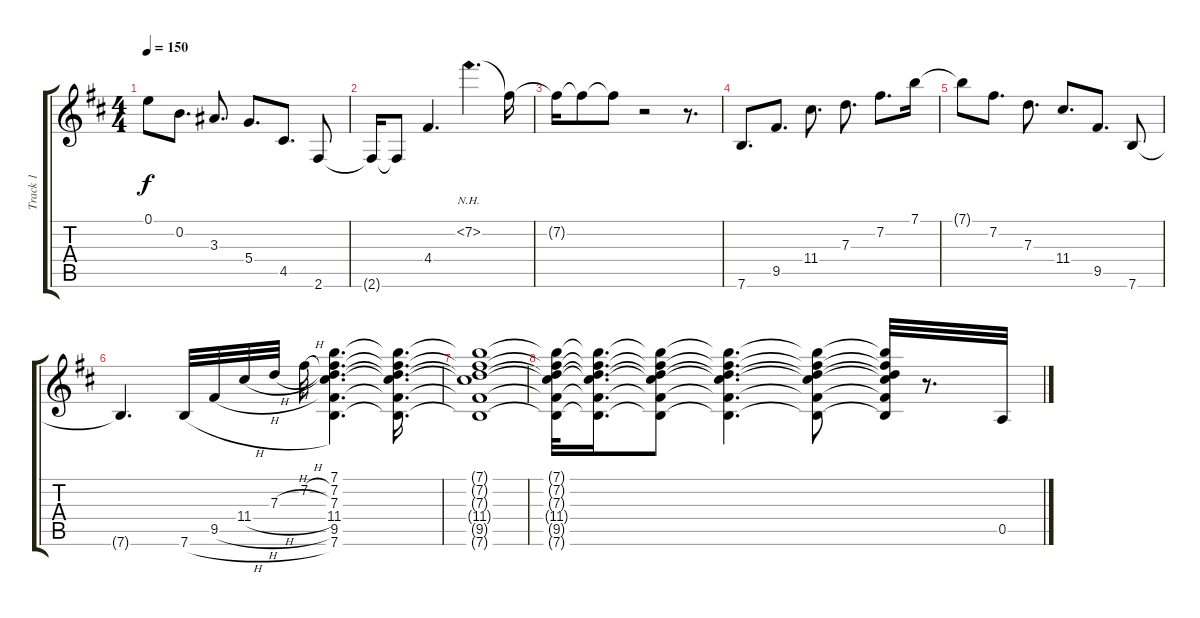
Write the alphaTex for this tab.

\track ("Track 1" "Track 1") {instrument acousticguitarnylon}
\staff {score tabs}
\tuning (E4 B3 G3 D3 A2 E2) {hide}
\ts (4 4)
\tempo 150
\clef g2
\ks bminor
0.1{t}.8{dy f} 0.2.8{d} 3.3.8{d} 5.4.8{d} 4.5.8{d} 2.6.8 |
2.6{t}.16 2.6{t}.8 4.4.4{d} 7.2{nh}.4{d} 7.2{t}.16 |
7.2{t}.16 7.2{t}.8 7.2{t}.8 r.2 r.8{d} |
7.6.8{d} 9.5.8{d} 11.4.8{d} 7.3.8{d} 7.2.8{d} 7.1.16 |
7.1{t}.8 7.2.8{d} 7.3.8{d} 11.4.8{d} 9.5.8{d} 7.6.8 |
7.6{t}.4{d} 7.6{h}.32 9.5{h}.32 11.4{h}.32 7.3{h}.32 7.2{h}.32 (7.1 7.2 7.3 11.4 9.5 7.6).4{d} (7.1{t} 7.2{t} 7.3{t} 11.4{t} 9.5{t} 7.6{t}).16{d} |
(7.1{t} 7.2{t} 7.3{t} 11.4{t} 9.5{t} 7.6{t}).1 |
(7.1{t} 7.2{t} 7.3{t} 11.4{t} 9.5{t} 7.6{t}).32 (7.1{t} 7.2{t} 7.3{t} 11.4{t} 9.5{t} 7.6{t}).16{d} (7.1{t} 7.2{t} 7.3{t} 11.4{t} 9.5{t} 7.6{t}).8 (7.1{t} 7.2{t} 7.3{t} 11.4{t} 9.5{t} 7.6{t}).4{d} (7.1{t} 7.2{t} 7.3{t} 11.4{t} 9.5{t} 7.6{t}).8 (7.1{t} 7.2{t} 7.3{t} 11.4{t} 9.5{t} 7.6{t}).32 r.8{d} 0.5.32
